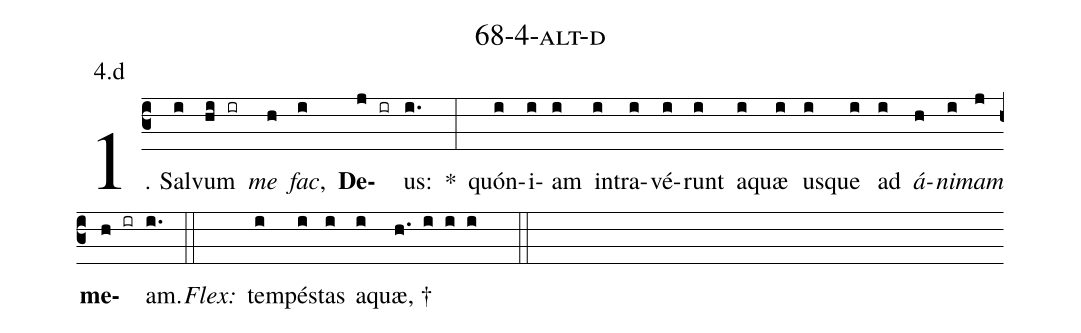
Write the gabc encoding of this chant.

name: 68-4-alt-d;
annotation: 4.d;
%%
(c3)1. Sal(i)vum(hi ir) <i>me</i>(h) <i>fac</i>,(i) <b>De</b>(j ir)us:(i.) *(:) quón(i)i(i)am(i) in(i)tra(i)vé(i)runt(i) a(i)quæ(i) us(i)que(i) ad(i) <i>á</i>(h)<i>ni</i>(i)<i>mam</i>(j) <b>me</b>(h ir)am.(i.) (::)
<i>Flex:</i>()  tem(i)pés(i)tas(i) a(i)quæ, †(h. i i i  ::)
